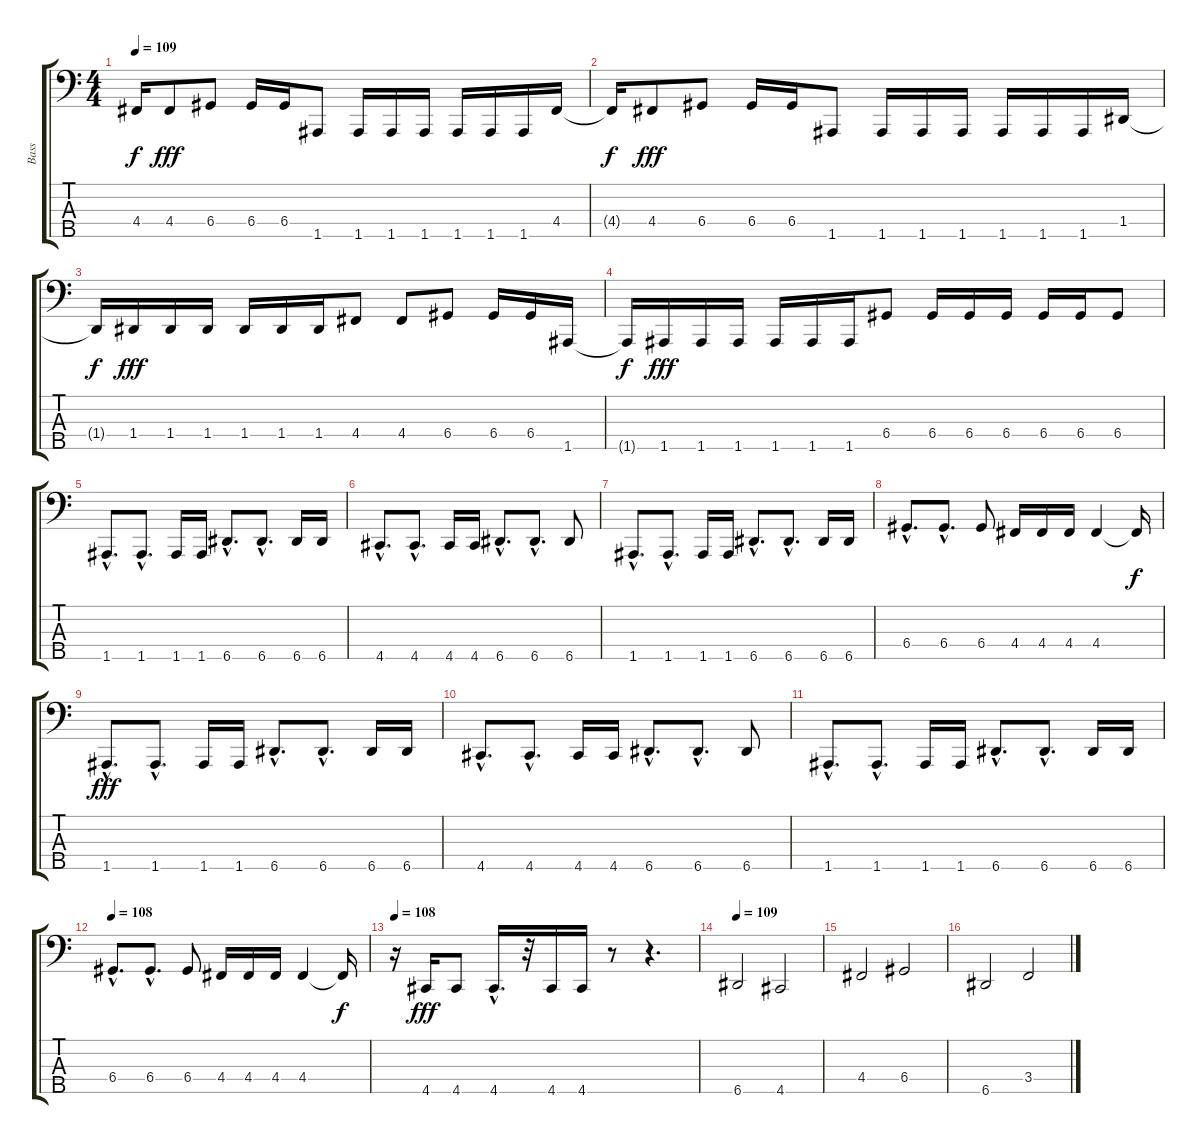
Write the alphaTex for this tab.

\track ("Bass" "Bass") {instrument electricbassfinger}
\staff {score tabs}
\tuning (F2 C2 G1 D1 A0) {hide}
\ts (4 4)
\tempo 109
\clef f4
\ks c
4.4{t}.16{dy f} 4.4.8{dy fff} 6.4.8 6.4.16 6.4.16 1.5.8 1.5.16 1.5.16 1.5.16 1.5.16 1.5.16 1.5.16 4.4.16 |
4.4{t}.16{dy f} 4.4.8{dy fff} 6.4.8 6.4.16 6.4.16 1.5.8 1.5.16 1.5.16 1.5.16 1.5.16 1.5.16 1.5.16 1.4.16 |
1.4{t}.16{dy f} 1.4.16{dy fff} 1.4.16 1.4.16 1.4.16 1.4.16 1.4.16 4.4.8 4.4.8 6.4.8 6.4.16 6.4.16 1.5.16 |
1.5{t}.16{dy f} 1.5.16{dy fff} 1.5.16 1.5.16 1.5.16 1.5.16 1.5.16 6.4.8 6.4.16 6.4.16 6.4.16 6.4.16 6.4.16 6.4.8 |
1.5{hac}.8{d} 1.5{hac}.8{d} 1.5.16 1.5.16 6.5{hac}.8{d} 6.5{hac}.8{d} 6.5.16 6.5.16 |
4.5{hac}.8{d} 4.5{hac}.8{d} 4.5.16 4.5.16 6.5{hac}.8{d} 6.5{hac}.8{d} 6.5.8 |
1.5{hac}.8{d} 1.5{hac}.8{d} 1.5.16 1.5.16 6.5{hac}.8{d} 6.5{hac}.8{d} 6.5.16 6.5.16 |
6.4{hac}.8{d} 6.4{hac}.8{d} 6.4.8 4.4.16 4.4.16 4.4.16 4.4.4 4.4{t}.16{dy f} |
1.5{hac}.8{d dy fff} 1.5{hac}.8{d} 1.5.16 1.5.16 6.5{hac}.8{d} 6.5{hac}.8{d} 6.5.16 6.5.16 |
4.5{hac}.8{d} 4.5{hac}.8{d} 4.5.16 4.5.16 6.5{hac}.8{d} 6.5{hac}.8{d} 6.5.8 |
1.5{hac}.8{d} 1.5{hac}.8{d} 1.5.16 1.5.16 6.5{hac}.8{d} 6.5{hac}.8{d} 6.5.16 6.5.16 |
\tempo 108
6.4{hac}.8{d} 6.4{hac}.8{d} 6.4.8 4.4.16 4.4.16 4.4.16 4.4.4 4.4{t}.16{dy f} |
\tempo 108
r.16 4.5.16{dy fff} 4.5.8 4.5{hac}.16{d} r.32 4.5.16 4.5.16 r.8 r.4{d} |
\tempo 109
6.5.2 4.5.2 |
4.4.2 6.4.2 |
6.5.2 3.4.2
